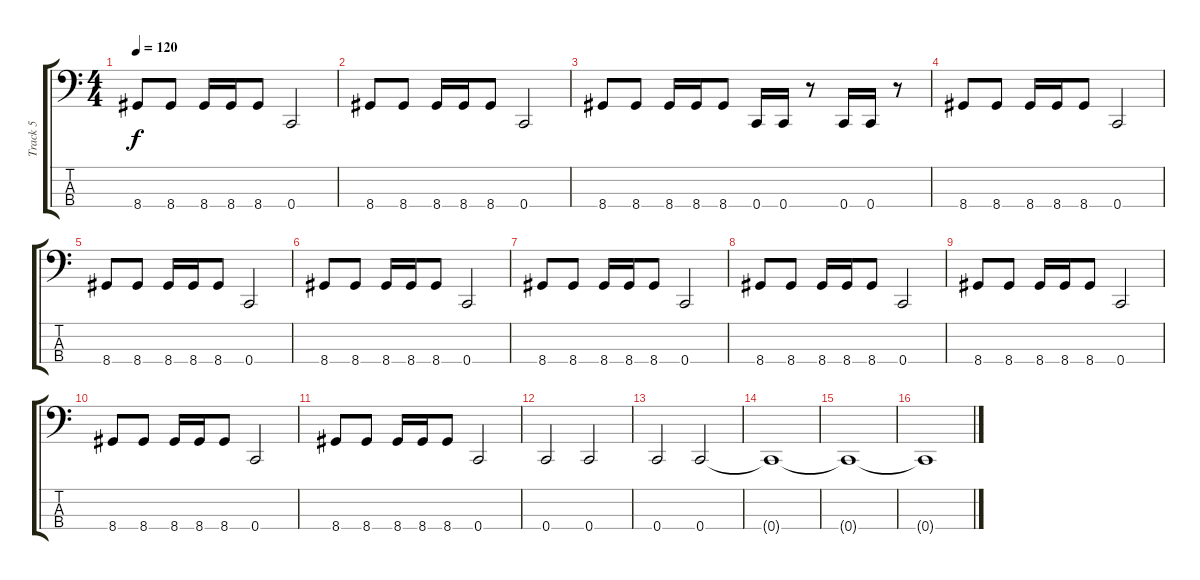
\track ("Track 5" "Track 5") {instrument electricbasspick}
\staff {score tabs}
\tuning (F2 C2 G1 C1) {hide}
\ts (4 4)
\tempo 120
\clef f4
\ks c
8.4.8{dy f} 8.4.8 8.4.16 8.4.16 8.4.8 0.4.2 |
8.4.8 8.4.8 8.4.16 8.4.16 8.4.8 0.4.2 |
8.4.8 8.4.8 8.4.16 8.4.16 8.4.8 0.4.16 0.4.16 r.8 0.4.16 0.4.16 r.8 |
8.4.8 8.4.8 8.4.16 8.4.16 8.4.8 0.4.2 |
8.4.8 8.4.8 8.4.16 8.4.16 8.4.8 0.4.2 |
8.4.8 8.4.8 8.4.16 8.4.16 8.4.8 0.4.2 |
8.4.8 8.4.8 8.4.16 8.4.16 8.4.8 0.4.2 |
8.4.8 8.4.8 8.4.16 8.4.16 8.4.8 0.4.2 |
8.4.8 8.4.8 8.4.16 8.4.16 8.4.8 0.4.2 |
8.4.8 8.4.8 8.4.16 8.4.16 8.4.8 0.4.2 |
8.4.8 8.4.8 8.4.16 8.4.16 8.4.8 0.4.2 |
0.4.2 0.4.2 |
0.4.2 0.4.2 |
0.4{t}.1 |
0.4{t}.1 |
0.4{t}.1
